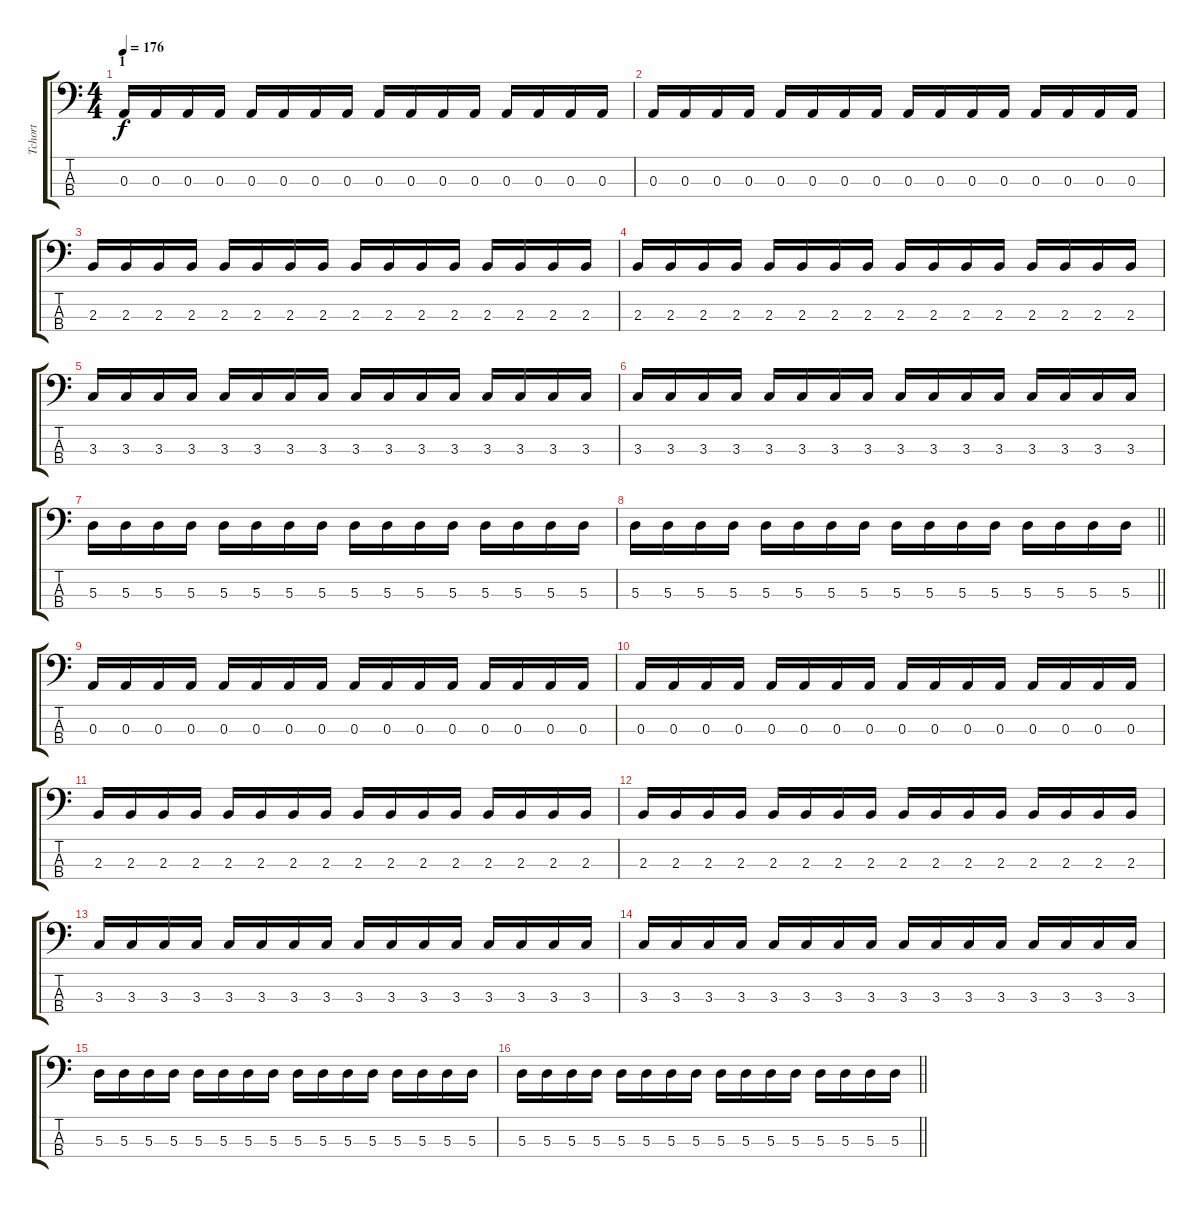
\track ("Tchort" "Tchort") {instrument electricbasspick}
\staff {score tabs}
\tuning (G2 D2 A1 E1) {hide}
\ts (4 4)
\section ("" "1")
\tempo 176
\clef f4
\ks c
0.3.16{dy f} 0.3.16 0.3.16 0.3.16 0.3.16 0.3.16 0.3.16 0.3.16 0.3.16 0.3.16 0.3.16 0.3.16 0.3.16 0.3.16 0.3.16 0.3.16 |
0.3.16 0.3.16 0.3.16 0.3.16 0.3.16 0.3.16 0.3.16 0.3.16 0.3.16 0.3.16 0.3.16 0.3.16 0.3.16 0.3.16 0.3.16 0.3.16 |
2.3.16 2.3.16 2.3.16 2.3.16 2.3.16 2.3.16 2.3.16 2.3.16 2.3.16 2.3.16 2.3.16 2.3.16 2.3.16 2.3.16 2.3.16 2.3.16 |
2.3.16 2.3.16 2.3.16 2.3.16 2.3.16 2.3.16 2.3.16 2.3.16 2.3.16 2.3.16 2.3.16 2.3.16 2.3.16 2.3.16 2.3.16 2.3.16 |
3.3.16 3.3.16 3.3.16 3.3.16 3.3.16 3.3.16 3.3.16 3.3.16 3.3.16 3.3.16 3.3.16 3.3.16 3.3.16 3.3.16 3.3.16 3.3.16 |
3.3.16 3.3.16 3.3.16 3.3.16 3.3.16 3.3.16 3.3.16 3.3.16 3.3.16 3.3.16 3.3.16 3.3.16 3.3.16 3.3.16 3.3.16 3.3.16 |
5.3.16 5.3.16 5.3.16 5.3.16 5.3.16 5.3.16 5.3.16 5.3.16 5.3.16 5.3.16 5.3.16 5.3.16 5.3.16 5.3.16 5.3.16 5.3.16 |
\barLineRight lightlight
5.3.16 5.3.16 5.3.16 5.3.16 5.3.16 5.3.16 5.3.16 5.3.16 5.3.16 5.3.16 5.3.16 5.3.16 5.3.16 5.3.16 5.3.16 5.3.16 |
\section ("" "")
0.3.16 0.3.16 0.3.16 0.3.16 0.3.16 0.3.16 0.3.16 0.3.16 0.3.16 0.3.16 0.3.16 0.3.16 0.3.16 0.3.16 0.3.16 0.3.16 |
0.3.16 0.3.16 0.3.16 0.3.16 0.3.16 0.3.16 0.3.16 0.3.16 0.3.16 0.3.16 0.3.16 0.3.16 0.3.16 0.3.16 0.3.16 0.3.16 |
2.3.16 2.3.16 2.3.16 2.3.16 2.3.16 2.3.16 2.3.16 2.3.16 2.3.16 2.3.16 2.3.16 2.3.16 2.3.16 2.3.16 2.3.16 2.3.16 |
2.3.16 2.3.16 2.3.16 2.3.16 2.3.16 2.3.16 2.3.16 2.3.16 2.3.16 2.3.16 2.3.16 2.3.16 2.3.16 2.3.16 2.3.16 2.3.16 |
3.3.16 3.3.16 3.3.16 3.3.16 3.3.16 3.3.16 3.3.16 3.3.16 3.3.16 3.3.16 3.3.16 3.3.16 3.3.16 3.3.16 3.3.16 3.3.16 |
3.3.16 3.3.16 3.3.16 3.3.16 3.3.16 3.3.16 3.3.16 3.3.16 3.3.16 3.3.16 3.3.16 3.3.16 3.3.16 3.3.16 3.3.16 3.3.16 |
5.3.16 5.3.16 5.3.16 5.3.16 5.3.16 5.3.16 5.3.16 5.3.16 5.3.16 5.3.16 5.3.16 5.3.16 5.3.16 5.3.16 5.3.16 5.3.16 |
\barLineRight lightlight
5.3.16 5.3.16 5.3.16 5.3.16 5.3.16 5.3.16 5.3.16 5.3.16 5.3.16 5.3.16 5.3.16 5.3.16 5.3.16 5.3.16 5.3.16 5.3.16
